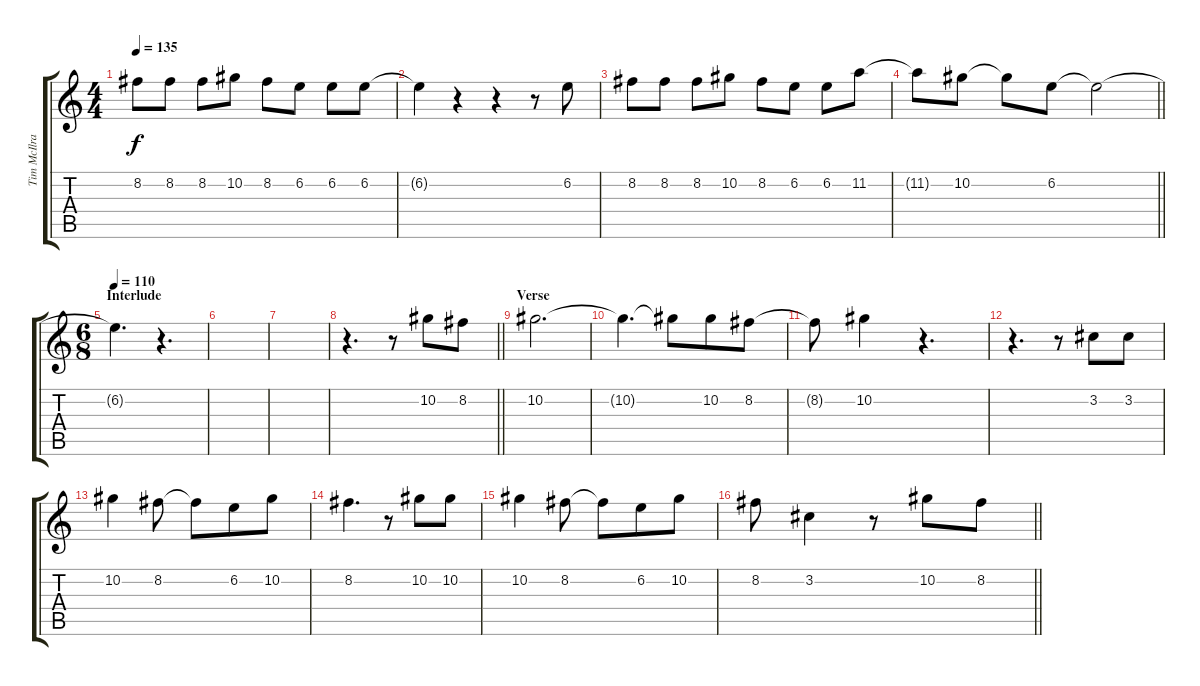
\track ("Tim McIlrath - Vocals" "Tim McIlra") {instrument distortionguitar}
\staff {score tabs}
\tuning (Eb4 Bb3 Gb3 Db3 Ab2 Eb2) {hide}
\ts (4 4)
\tempo 135
\clef g2
\ks c
8.2.8{dy f} 8.2.8 8.2.8 10.2.8 8.2.8 6.2.8 6.2.8 6.2.8 |
6.2{t}.4 r.4 r.4 r.8 6.2.8 |
8.2.8 8.2.8 8.2.8 10.2.8 8.2.8 6.2.8 6.2.8 11.2.8 |
\barLineRight lightlight
11.2{t}.8 10.2.8 10.2{t}.8 6.2.8 6.2{t}.2 |
\ts (6 8)
\section ("" "Interlude")
\tempo 110
6.2{t}.4{d} r.4{d} |
|
|
\barLineRight lightlight
r.4{d} r.8 10.2.8 8.2.8 |
\section ("" "Verse")
10.2.2{d} |
10.2{t}.4{d} 10.2{t}.8 10.2.8 8.2.8 |
8.2{t}.8 10.2.4 r.4{d} |
r.4{d} r.8 3.2.8 3.2.8 |
10.2.4 8.2.8 8.2{t}.8 6.2.8 10.2.8 |
8.2.4{d} r.8 10.2.8 10.2.8 |
10.2.4 8.2.8 8.2{t}.8 6.2.8 10.2.8 |
\barLineRight lightlight
8.2.8 3.2.4 r.8 10.2.8 8.2.8
